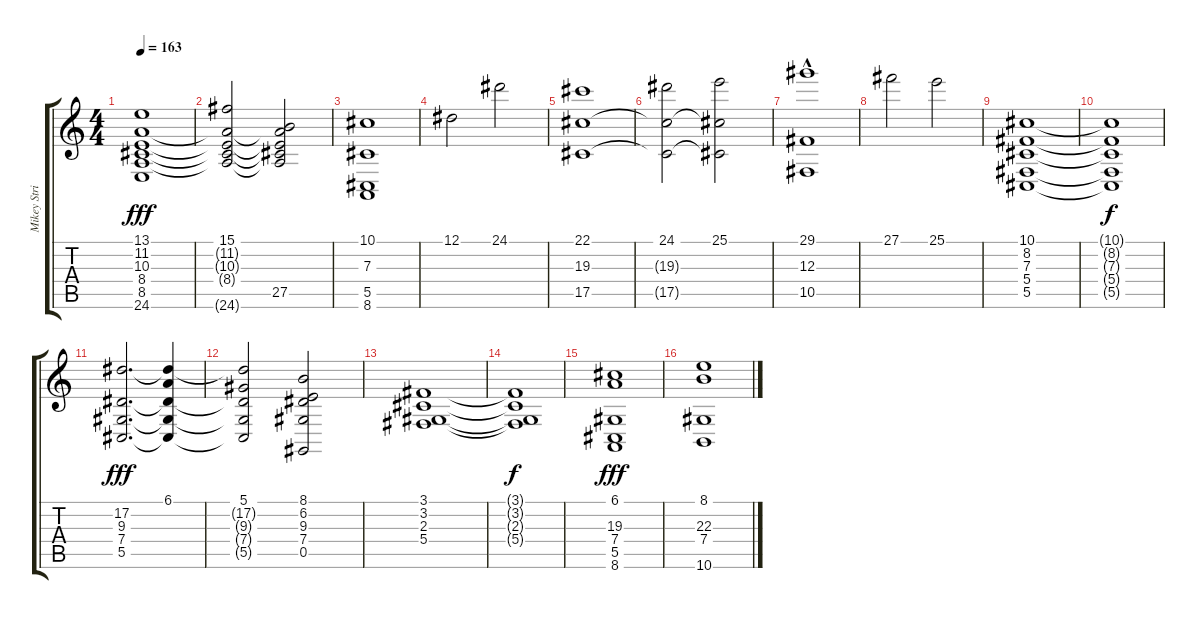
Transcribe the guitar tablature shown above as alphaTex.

\track ("Mikey Strings" "Mikey Stri") {instrument stringensemble1}
\staff {score tabs}
\tuning (Eb4 Bb3 Gb3 Db3 Ab2 Db2) {hide}
\ts (4 4)
\tempo 163
\clef g2
\ks c
(13.1 11.2 10.3 8.4 8.5 24.6).1{dy fff} |
(15.1 11.2{t} 10.3{t} 8.4{t} 24.6{t}).2 (11.2{t} 10.3{t} 8.4{t} 27.5 24.6{t}).2 |
(10.1 7.3 5.5 8.6).1 |
12.1.2 24.1.2 |
(22.1 19.3 17.5).1 |
(24.1 19.3{t} 17.5{t}).2 (25.1 19.3{t} 17.5{t}).2 |
(29.1{hac} 12.3 10.5).1 |
27.1.2 25.1.2 |
(10.1 8.2 7.3 5.4 5.5).1 |
(10.1{t} 8.2{t} 7.3{t} 5.4{t} 5.5{t}).1{dy f} |
(17.2 9.3 7.4 5.5).2{d dy fff} (6.1 17.2{t} 9.3{t} 7.4{t} 5.5{t}).4 |
(5.1 17.2{t} 9.3{t} 7.4{t} 5.5{t}).2 (8.1 6.2 9.3 7.4 0.5).2 |
(3.1 3.2 2.3 5.4).1 |
(3.1{t} 3.2{t} 2.3{t} 5.4{t}).1{dy f} |
(6.1 19.3 7.4 5.5 8.6).1{dy fff} |
(8.1 22.3 7.4 10.6).1
